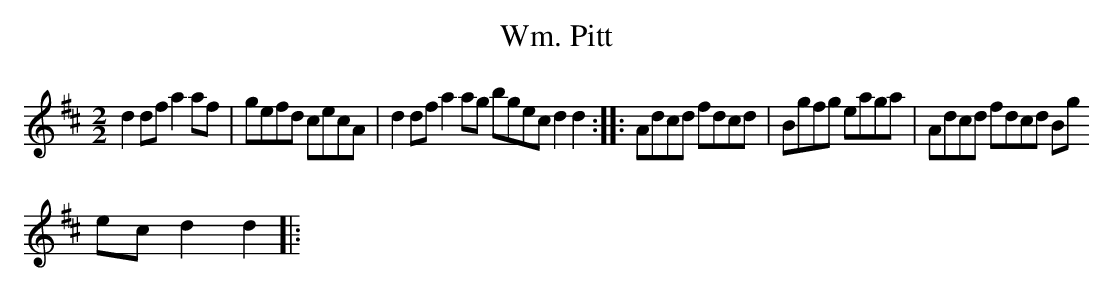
X:1
T:Wm. Pitt
M:2/2
L:1/8
K:D major
d2dfa2af|gefd cecA|d2dfa2ag bgecd2d2:||:Adcd fdcd|Bgfg eaga|Adcd fdcd Bg
ecd2d2||:
